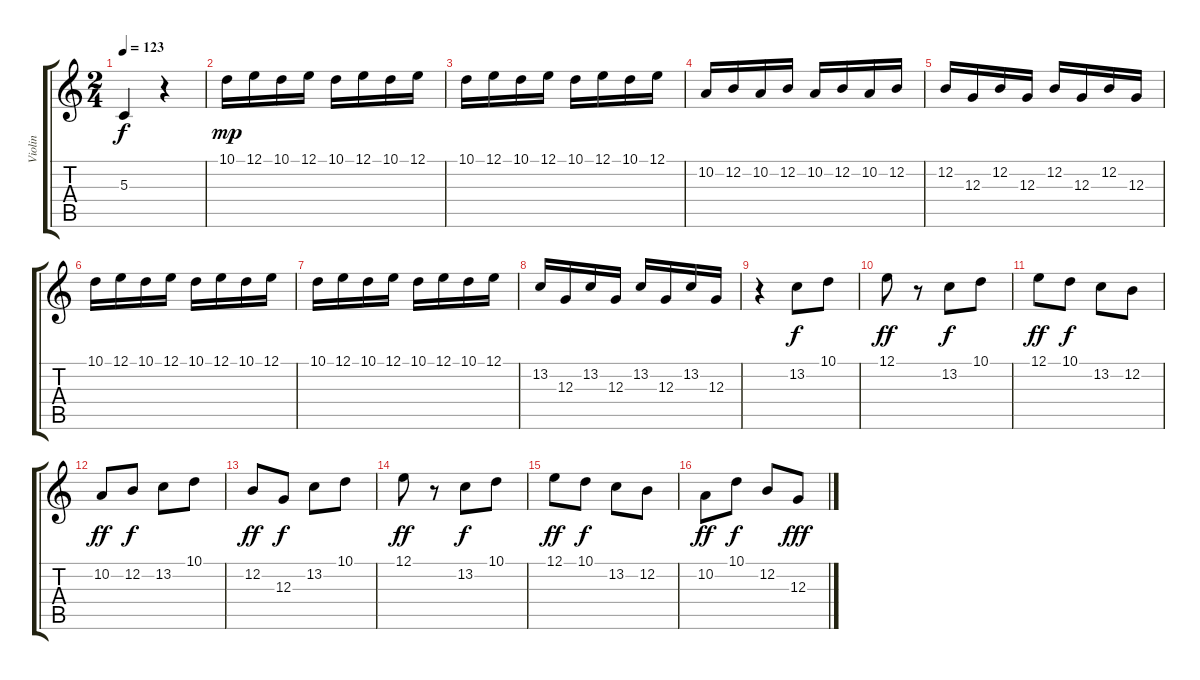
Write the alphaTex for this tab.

\track ("Violin" "Violin") {instrument stringensemble1}
\staff {score tabs}
\tuning (E4 B3 G3 D3 A2 E2) {hide}
\ts (2 4)
\tempo 123
\clef g2
\ks c
5.3.4{dy f} r.4 |
10.1.16{dy mp} 12.1.16 10.1.16 12.1.16 10.1.16 12.1.16 10.1.16 12.1.16 |
10.1.16 12.1.16 10.1.16 12.1.16 10.1.16 12.1.16 10.1.16 12.1.16 |
10.2.16 12.2.16 10.2.16 12.2.16 10.2.16 12.2.16 10.2.16 12.2.16 |
12.2.16 12.3.16 12.2.16 12.3.16 12.2.16 12.3.16 12.2.16 12.3.16 |
10.1.16 12.1.16 10.1.16 12.1.16 10.1.16 12.1.16 10.1.16 12.1.16 |
10.1.16 12.1.16 10.1.16 12.1.16 10.1.16 12.1.16 10.1.16 12.1.16 |
13.2.16 12.3.16 13.2.16 12.3.16 13.2.16 12.3.16 13.2.16 12.3.16 |
r.4 13.2.8{dy f} 10.1.8 |
12.1.8{dy ff} r.8 13.2.8{dy f} 10.1.8 |
12.1.8{dy ff} 10.1.8{dy f} 13.2.8 12.2.8 |
10.2.8{dy ff} 12.2.8{dy f} 13.2.8 10.1.8 |
12.2.8{dy ff} 12.3.8{dy f} 13.2.8 10.1.8 |
12.1.8{dy ff} r.8 13.2.8{dy f} 10.1.8 |
12.1.8{dy ff} 10.1.8{dy f} 13.2.8 12.2.8 |
10.2.8{dy ff} 10.1.8{dy f} 12.2.8 12.3.8{dy fff}
